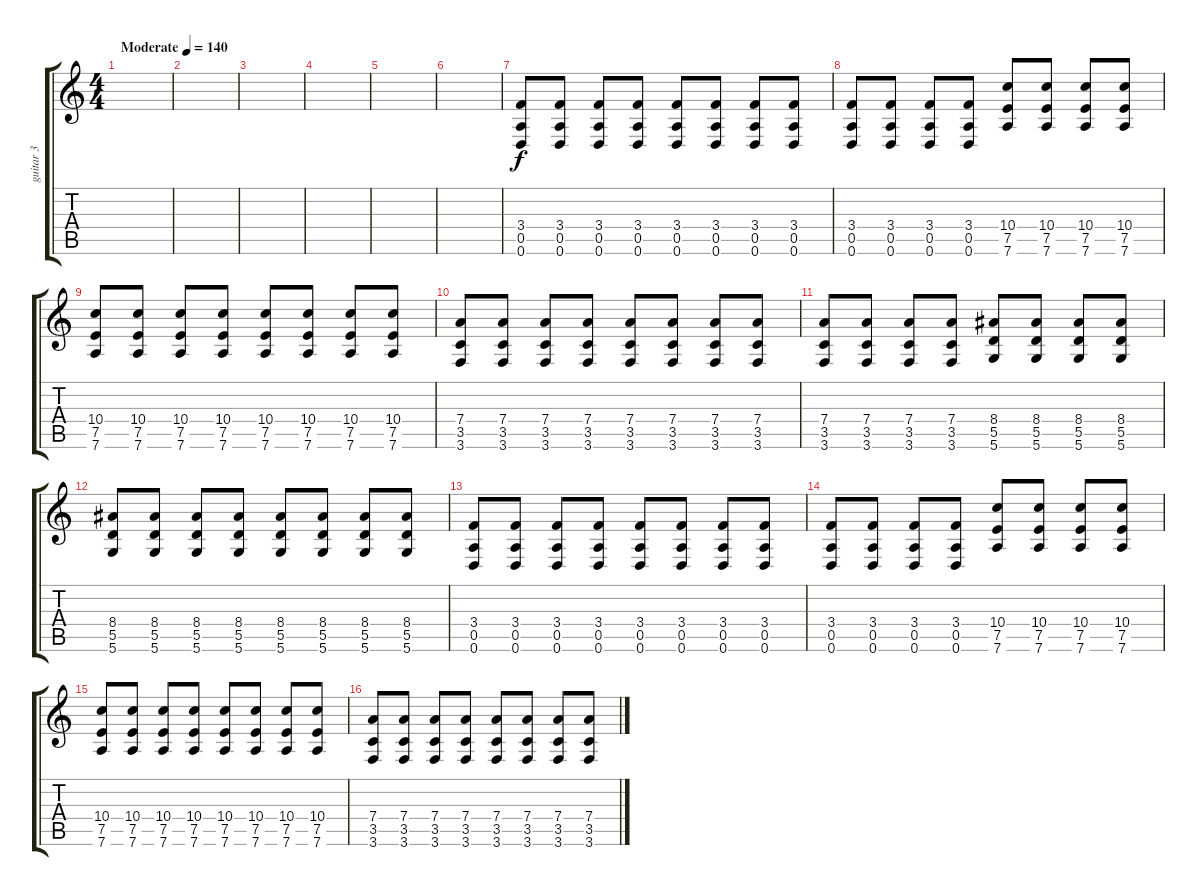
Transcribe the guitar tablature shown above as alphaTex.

\track ("guitar 3" "guitar 3") {instrument distortionguitar}
\staff {score tabs}
\tuning (E4 B3 G3 D3 A2 D2) {hide}
\ts (4 4)
\tempo (140 "Moderate")
\clef g2
\ks c
|
|
|
|
|
|
(3.4 0.5 0.6).8 (3.4 0.5 0.6).8 (3.4 0.5 0.6).8 (3.4 0.5 0.6).8 (3.4 0.5 0.6).8 (3.4 0.5 0.6).8 (3.4 0.5 0.6).8 (3.4 0.5 0.6).8 |
(3.4 0.5 0.6).8 (3.4 0.5 0.6).8 (3.4 0.5 0.6).8 (3.4 0.5 0.6).8 (10.4 7.5 7.6).8 (10.4 7.5 7.6).8 (10.4 7.5 7.6).8 (10.4 7.5 7.6).8 |
(10.4 7.5 7.6).8 (10.4 7.5 7.6).8 (10.4 7.5 7.6).8 (10.4 7.5 7.6).8 (10.4 7.5 7.6).8 (10.4 7.5 7.6).8 (10.4 7.5 7.6).8 (10.4 7.5 7.6).8 |
(7.4 3.5 3.6).8 (7.4 3.5 3.6).8 (7.4 3.5 3.6).8 (7.4 3.5 3.6).8 (7.4 3.5 3.6).8 (7.4 3.5 3.6).8 (7.4 3.5 3.6).8 (7.4 3.5 3.6).8 |
(7.4 3.5 3.6).8 (7.4 3.5 3.6).8 (7.4 3.5 3.6).8 (7.4 3.5 3.6).8 (8.4 5.5 5.6).8 (8.4 5.5 5.6).8 (8.4 5.5 5.6).8 (8.4 5.5 5.6).8 |
(8.4 5.5 5.6).8 (8.4 5.5 5.6).8 (8.4 5.5 5.6).8 (8.4 5.5 5.6).8 (8.4 5.5 5.6).8 (8.4 5.5 5.6).8 (8.4 5.5 5.6).8 (8.4 5.5 5.6).8 |
(3.4 0.5 0.6).8 (3.4 0.5 0.6).8 (3.4 0.5 0.6).8 (3.4 0.5 0.6).8 (3.4 0.5 0.6).8 (3.4 0.5 0.6).8 (3.4 0.5 0.6).8 (3.4 0.5 0.6).8 |
(3.4 0.5 0.6).8 (3.4 0.5 0.6).8 (3.4 0.5 0.6).8 (3.4 0.5 0.6).8 (10.4 7.5 7.6).8 (10.4 7.5 7.6).8 (10.4 7.5 7.6).8 (10.4 7.5 7.6).8 |
(10.4 7.5 7.6).8 (10.4 7.5 7.6).8 (10.4 7.5 7.6).8 (10.4 7.5 7.6).8 (10.4 7.5 7.6).8 (10.4 7.5 7.6).8 (10.4 7.5 7.6).8 (10.4 7.5 7.6).8 |
(7.4 3.5 3.6).8 (7.4 3.5 3.6).8 (7.4 3.5 3.6).8 (7.4 3.5 3.6).8 (7.4 3.5 3.6).8 (7.4 3.5 3.6).8 (7.4 3.5 3.6).8 (7.4 3.5 3.6).8
